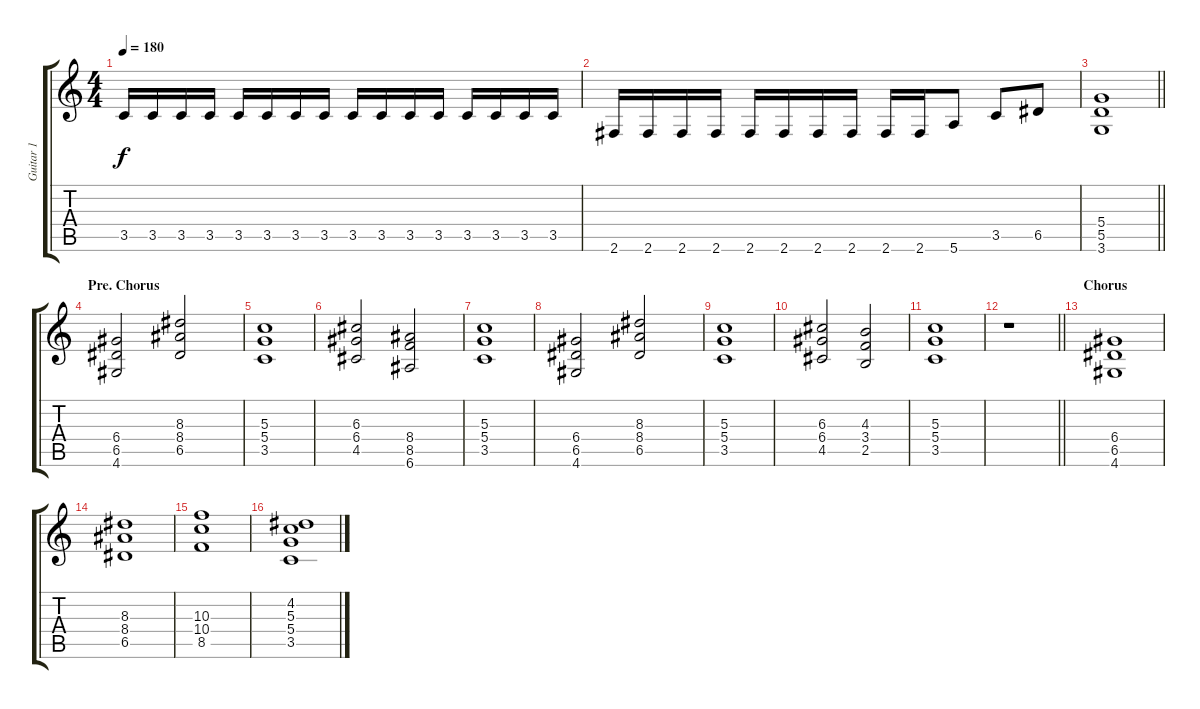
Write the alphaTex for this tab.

\track ("Guitar 1" "Guitar 1") {instrument overdrivenguitar}
\staff {score tabs}
\tuning (E4 B3 G3 D3 A2 E2) {hide}
\ts (4 4)
\tempo 180
\clef g2
\ks c
3.5.16{dy f} 3.5.16 3.5.16 3.5.16 3.5.16 3.5.16 3.5.16 3.5.16 3.5.16 3.5.16 3.5.16 3.5.16 3.5.16 3.5.16 3.5.16 3.5.16 |
2.6.16 2.6.16 2.6.16 2.6.16 2.6.16 2.6.16 2.6.16 2.6.16 2.6.16 2.6.16 5.6.8 3.5.8 6.5.8 |
\barLineRight lightlight
(5.4 5.5 3.6).1 |
\section ("" "Pre. Chorus")
(6.4 6.5 4.6).2 (8.3 8.4 6.5).2 |
(5.3 5.4 3.5).1 |
(6.3 6.4 4.5).2 (8.4 8.5 6.6).2 |
(5.3 5.4 3.5).1 |
(6.4 6.5 4.6).2 (8.3 8.4 6.5).2 |
(5.3 5.4 3.5).1 |
(6.3 6.4 4.5).2 (4.3 3.4 2.5).2 |
(5.3 5.4 3.5).1 |
\barLineRight lightlight
r.1 |
\section ("" "Chorus")
(6.4 6.5 4.6).1 |
(8.3 8.4 6.5).1 |
(10.3 10.4 8.5).1 |
(4.2 5.3 5.4 3.5).1
